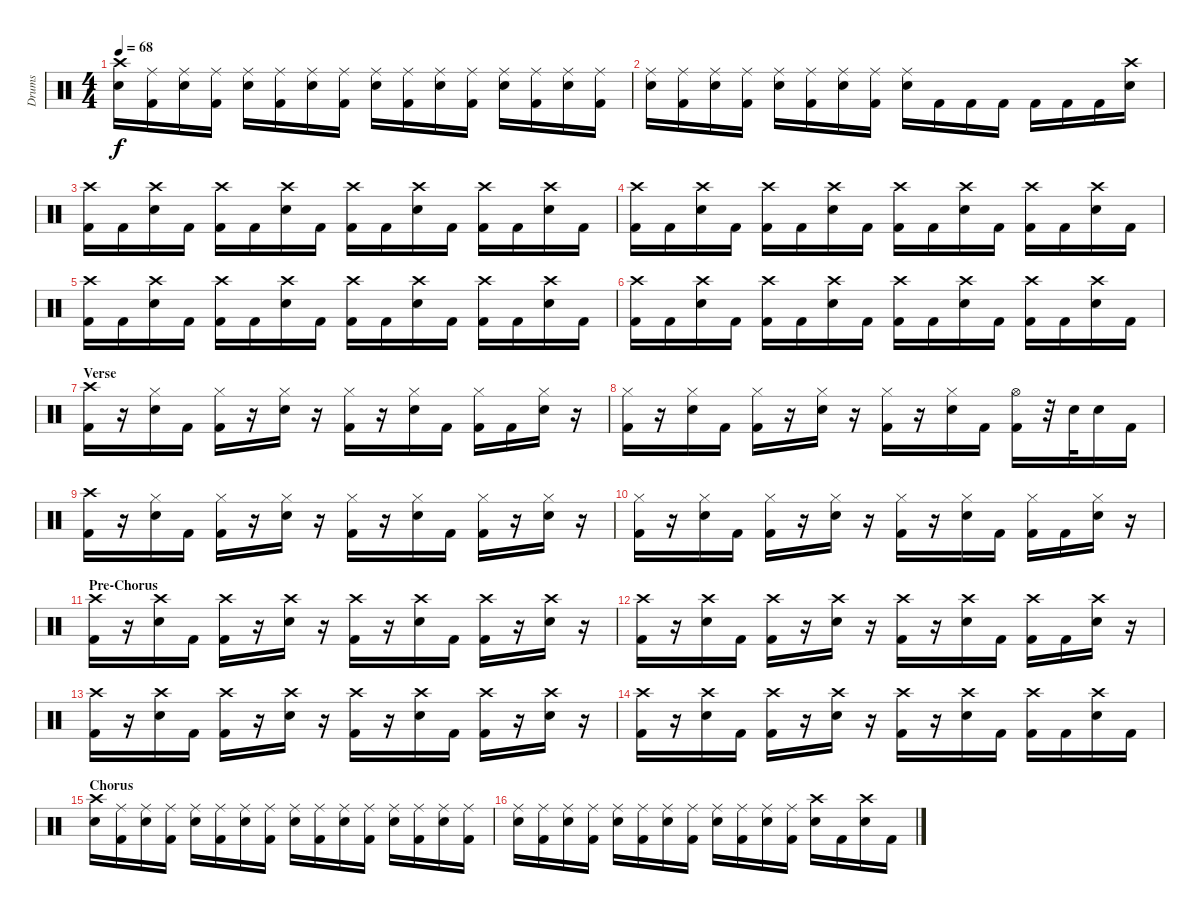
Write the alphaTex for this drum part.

\track ("Drums" "Drums") {instrument percussion}
\staff {score}
\articulation defaults
\ts (4 4)
\tempo 68
\clef neutral
\ks c
("Crash high (hit)" "Electric Snare (hit)").16{dy f} ("Ride (middle)" "Kick (hit) 2").16 ("Ride (middle)" "Electric Snare (hit)").16 ("Ride (middle)" "Kick (hit) 2").16 ("Ride (middle)" "Electric Snare (hit)").16 ("Ride (middle)" "Kick (hit) 2").16 ("Ride (middle)" "Electric Snare (hit)").16 ("Ride (middle)" "Kick (hit) 2").16 ("Ride (middle)" "Electric Snare (hit)").16 ("Ride (middle)" "Kick (hit) 2").16 ("Ride (middle)" "Electric Snare (hit)").16 ("Ride (middle)" "Kick (hit) 2").16 ("Ride (middle)" "Electric Snare (hit)").16 ("Ride (middle)" "Kick (hit) 2").16 ("Ride (middle)" "Electric Snare (hit)").16 ("Ride (middle)" "Kick (hit) 2").16 |
("Ride (middle)" "Electric Snare (hit)").16 ("Ride (middle)" "Kick (hit) 2").16 ("Ride (middle)" "Electric Snare (hit)").16 ("Ride (middle)" "Kick (hit) 2").16 ("Ride (middle)" "Electric Snare (hit)").16 ("Ride (middle)" "Kick (hit) 2").16 ("Ride (middle)" "Electric Snare (hit)").16 ("Ride (middle)" "Kick (hit) 2").16 ("Ride (middle)" "Electric Snare (hit)").16 "Kick (hit) 2".16 "Kick (hit) 2".16 "Kick (hit) 2".16 "Kick (hit) 2".16 "Kick (hit) 2".16 "Kick (hit) 2".16 ("Crash high (hit)" "Electric Snare (hit)").16 |
("Crash high (hit)" "Kick (hit) 2").16 "Kick (hit) 2".16 ("Crash high (hit)" "Electric Snare (hit)").16 "Kick (hit) 2".16 ("Crash high (hit)" "Kick (hit) 2").16 "Kick (hit) 2".16 ("Crash high (hit)" "Electric Snare (hit)").16 "Kick (hit) 2".16 ("Crash high (hit)" "Kick (hit) 2").16 "Kick (hit) 2".16 ("Crash high (hit)" "Electric Snare (hit)").16 "Kick (hit) 2".16 ("Crash high (hit)" "Kick (hit) 2").16 "Kick (hit) 2".16 ("Crash high (hit)" "Electric Snare (hit)").16 "Kick (hit) 2".16 |
("Crash high (hit)" "Kick (hit) 2").16 "Kick (hit) 2".16 ("Crash high (hit)" "Electric Snare (hit)").16 "Kick (hit) 2".16 ("Crash high (hit)" "Kick (hit) 2").16 "Kick (hit) 2".16 ("Crash high (hit)" "Electric Snare (hit)").16 "Kick (hit) 2".16 ("Crash high (hit)" "Kick (hit) 2").16 "Kick (hit) 2".16 ("Crash high (hit)" "Electric Snare (hit)").16 "Kick (hit) 2".16 ("Crash high (hit)" "Kick (hit) 2").16 "Kick (hit) 2".16 ("Crash high (hit)" "Electric Snare (hit)").16 "Kick (hit) 2".16 |
("Crash high (hit)" "Kick (hit) 2").16 "Kick (hit) 2".16 ("Crash high (hit)" "Electric Snare (hit)").16 "Kick (hit) 2".16 ("Crash high (hit)" "Kick (hit) 2").16 "Kick (hit) 2".16 ("Crash high (hit)" "Electric Snare (hit)").16 "Kick (hit) 2".16 ("Crash high (hit)" "Kick (hit) 2").16 "Kick (hit) 2".16 ("Crash high (hit)" "Electric Snare (hit)").16 "Kick (hit) 2".16 ("Crash high (hit)" "Kick (hit) 2").16 "Kick (hit) 2".16 ("Crash high (hit)" "Electric Snare (hit)").16 "Kick (hit) 2".16 |
("Crash high (hit)" "Kick (hit) 2").16 "Kick (hit) 2".16 ("Crash high (hit)" "Electric Snare (hit)").16 "Kick (hit) 2".16 ("Crash high (hit)" "Kick (hit) 2").16 "Kick (hit) 2".16 ("Crash high (hit)" "Electric Snare (hit)").16 "Kick (hit) 2".16 ("Crash high (hit)" "Kick (hit) 2").16 "Kick (hit) 2".16 ("Crash high (hit)" "Electric Snare (hit)").16 "Kick (hit) 2".16 ("Crash high (hit)" "Kick (hit) 2").16 "Kick (hit) 2".16 ("Crash high (hit)" "Electric Snare (hit)").16 "Kick (hit) 2".16 |
\section ("" "Verse")
("Crash high (hit)" "Kick (hit) 2").16 r.16 ("Hi-Hat (closed)" "Electric Snare (hit)").16 "Kick (hit) 2".16 ("Hi-Hat (closed)" "Kick (hit) 2").16 r.16 ("Hi-Hat (closed)" "Electric Snare (hit)").16 r.16 ("Hi-Hat (closed)" "Kick (hit) 2").16 r.16 ("Hi-Hat (closed)" "Electric Snare (hit)").16 "Kick (hit) 2".16 ("Hi-Hat (closed)" "Kick (hit) 2").16 "Kick (hit) 2".16 ("Hi-Hat (closed)" "Electric Snare (hit)").16 r.16 |
("Hi-Hat (closed)" "Kick (hit) 2").16 r.16 ("Hi-Hat (closed)" "Electric Snare (hit)").16 "Kick (hit) 2".16 ("Hi-Hat (closed)" "Kick (hit) 2").16 r.16 ("Hi-Hat (closed)" "Electric Snare (hit)").16 r.16 ("Hi-Hat (closed)" "Kick (hit) 2").16 r.16 ("Hi-Hat (closed)" "Electric Snare (hit)").16 "Kick (hit) 2".16 ("Hi-Hat (open)" "Kick (hit) 2").16 r.32 "Electric Snare (hit)".32 "Electric Snare (hit)".16 "Kick (hit) 2".16 |
("Crash high (hit)" "Kick (hit) 2").16 r.16 ("Hi-Hat (closed)" "Electric Snare (hit)").16 "Kick (hit) 2".16 ("Hi-Hat (closed)" "Kick (hit) 2").16 r.16 ("Hi-Hat (closed)" "Electric Snare (hit)").16 r.16 ("Hi-Hat (closed)" "Kick (hit) 2").16 r.16 ("Hi-Hat (closed)" "Electric Snare (hit)").16 "Kick (hit) 2".16 ("Hi-Hat (closed)" "Kick (hit) 2").16 r.16 ("Hi-Hat (closed)" "Electric Snare (hit)").16 r.16 |
("Hi-Hat (closed)" "Kick (hit) 2").16 r.16 ("Hi-Hat (closed)" "Electric Snare (hit)").16 "Kick (hit) 2".16 ("Hi-Hat (closed)" "Kick (hit) 2").16 r.16 ("Hi-Hat (closed)" "Electric Snare (hit)").16 r.16 ("Hi-Hat (closed)" "Kick (hit) 2").16 r.16 ("Hi-Hat (closed)" "Electric Snare (hit)").16 "Kick (hit) 2".16 ("Hi-Hat (closed)" "Kick (hit) 2").16 "Kick (hit) 2".16 ("Hi-Hat (closed)" "Electric Snare (hit)").16 r.16 |
\section ("" "Pre-Chorus")
("Crash high (hit)" "Kick (hit) 2").16 r.16 ("Crash high (hit)" "Electric Snare (hit)").16 "Kick (hit) 2".16 ("Crash high (hit)" "Kick (hit) 2").16 r.16 ("Crash high (hit)" "Electric Snare (hit)").16 r.16 ("Crash high (hit)" "Kick (hit) 2").16 r.16 ("Crash high (hit)" "Electric Snare (hit)").16 "Kick (hit) 2".16 ("Crash high (hit)" "Kick (hit) 2").16 r.16 ("Crash high (hit)" "Electric Snare (hit)").16 r.16 |
("Crash high (hit)" "Kick (hit) 2").16 r.16 ("Crash high (hit)" "Electric Snare (hit)").16 "Kick (hit) 2".16 ("Crash high (hit)" "Kick (hit) 2").16 r.16 ("Crash high (hit)" "Electric Snare (hit)").16 r.16 ("Crash high (hit)" "Kick (hit) 2").16 r.16 ("Crash high (hit)" "Electric Snare (hit)").16 "Kick (hit) 2".16 ("Crash high (hit)" "Kick (hit) 2").16 "Kick (hit) 2".16 ("Crash high (hit)" "Electric Snare (hit)").16 r.16 |
("Crash high (hit)" "Kick (hit) 2").16 r.16 ("Crash high (hit)" "Electric Snare (hit)").16 "Kick (hit) 2".16 ("Crash high (hit)" "Kick (hit) 2").16 r.16 ("Crash high (hit)" "Electric Snare (hit)").16 r.16 ("Crash high (hit)" "Kick (hit) 2").16 r.16 ("Crash high (hit)" "Electric Snare (hit)").16 "Kick (hit) 2".16 ("Crash high (hit)" "Kick (hit) 2").16 r.16 ("Crash high (hit)" "Electric Snare (hit)").16 r.16 |
("Crash high (hit)" "Kick (hit) 2").16 r.16 ("Crash high (hit)" "Electric Snare (hit)").16 "Kick (hit) 2".16 ("Crash high (hit)" "Kick (hit) 2").16 r.16 ("Crash high (hit)" "Electric Snare (hit)").16 r.16 ("Crash high (hit)" "Kick (hit) 2").16 r.16 ("Crash high (hit)" "Electric Snare (hit)").16 "Kick (hit) 2".16 ("Crash high (hit)" "Kick (hit) 2").16 "Kick (hit) 2".16 ("Crash high (hit)" "Electric Snare (hit)").16 "Kick (hit) 2".16 |
\section ("" "Chorus")
("Crash high (hit)" "Electric Snare (hit)").16 ("Ride (middle)" "Kick (hit) 2").16 ("Ride (middle)" "Electric Snare (hit)").16 ("Ride (middle)" "Kick (hit) 2").16 ("Ride (middle)" "Electric Snare (hit)").16 ("Ride (middle)" "Kick (hit) 2").16 ("Ride (middle)" "Electric Snare (hit)").16 ("Ride (middle)" "Kick (hit) 2").16 ("Ride (middle)" "Electric Snare (hit)").16 ("Ride (middle)" "Kick (hit) 2").16 ("Ride (middle)" "Electric Snare (hit)").16 ("Ride (middle)" "Kick (hit) 2").16 ("Ride (middle)" "Electric Snare (hit)").16 ("Ride (middle)" "Kick (hit) 2").16 ("Ride (middle)" "Electric Snare (hit)").16 ("Ride (middle)" "Kick (hit) 2").16 |
("Ride (middle)" "Electric Snare (hit)").16 ("Ride (middle)" "Kick (hit) 2").16 ("Ride (middle)" "Electric Snare (hit)").16 ("Ride (middle)" "Kick (hit) 2").16 ("Ride (middle)" "Electric Snare (hit)").16 ("Ride (middle)" "Kick (hit) 2").16 ("Ride (middle)" "Electric Snare (hit)").16 ("Ride (middle)" "Kick (hit) 2").16 ("Ride (middle)" "Electric Snare (hit)").16 ("Ride (middle)" "Kick (hit) 2").16 ("Ride (middle)" "Electric Snare (hit)").16 ("Ride (middle)" "Kick (hit) 2").16 ("Crash high (hit)" "Electric Snare (hit)").16 "Kick (hit) 2".16 ("Crash high (hit)" "Electric Snare (hit)").16 "Kick (hit) 2".16
